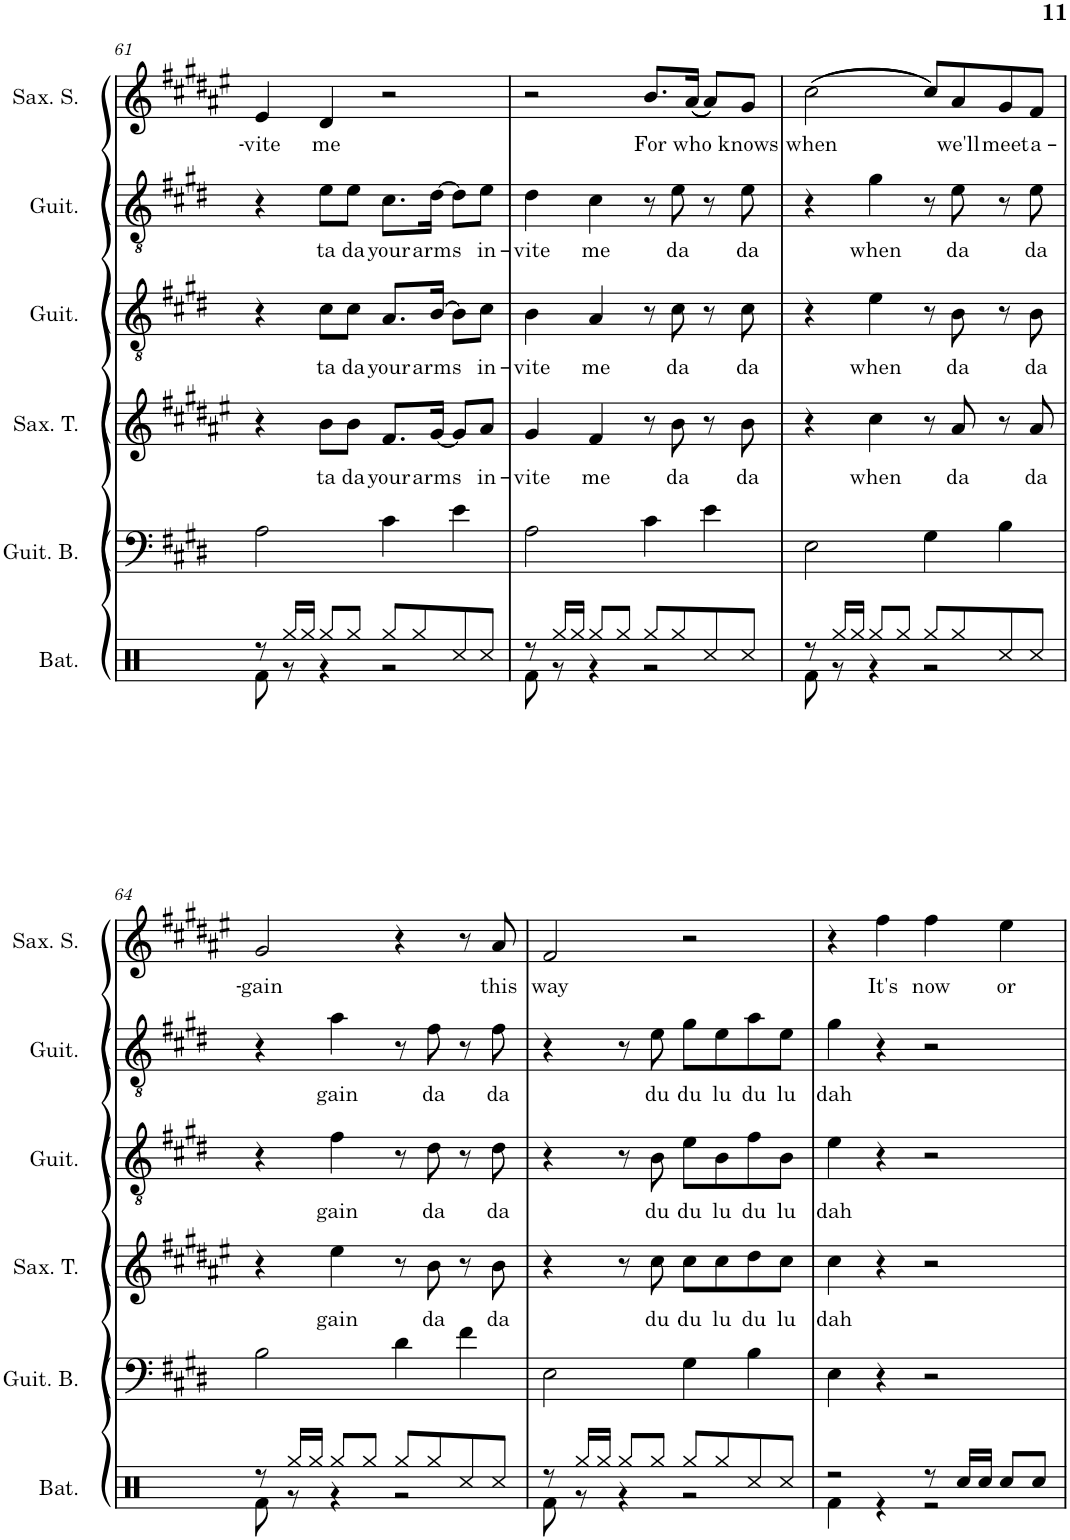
**kern	**kern	**kern	**text	**kern	**text	**kern	**text	**kern	**text
*part6	*part5	*part4	*part4	*part3	*part3	*part2	*part2	*part1	*part1
*staff6	*staff5	*staff4	*staff4	*staff3	*staff3	*staff2	*staff2	*staff1	*staff1
*I"Set de batterie	*I"Guitare basse	*I"Saxophone ténor	*	*I"Guitare acoustique	*	*I"Guitare acoustique	*	*I"Saxophone soprano	*
*I'Bat.	*I'Guit. B.	*I'Sax. T.	*	*I'Guit.	*	*I'Guit.	*	*I'Sax. S.	*
!!LO:PB:g=z
*clefX	*clefF4	*clefG2	*	*clefGv2	*	*clefGv2	*	*clefG2	*
*	*Trd7c12	*Trd8c14	*	*	*	*	*	*Trd1c2	*
*k[]	*k[f#c#g#d#]	*k[f#c#g#d#a#e#]	*	*k[f#c#g#d#]	*	*k[f#c#g#d#]	*	*k[f#c#g#d#a#e#]	*
*M4/4	*M4/4	*M4/4	*	*M4/4	*	*M4/4	*	*M4/4	*
=61	=61	=61	=61	=61	=61	=61	=61	=61	=61
*^	*	*	*	*	*	*	*	*	*
!	!	!	!	!	!	!	!	!	!	!LO:LY:b
8r	8Rf\	2A\	4r	.	4r	.	4r	.	4e#/	-vite
16Rgg/LL	8r	.	.	.	.	.	.	.	.	.
16Rgg/JJ	.	.	.	.	.	.	.	.	.	.
!	!	!	!	!LO:LY:b	!	!LO:LY:b	!	!LO:LY:b	!	!LO:LY:b
8Rgg/L	4r	.	8b\L	ta	8c#\L	ta	8e\L	ta	4d#/	me
!	!	!	!	!LO:LY:b	!	!LO:LY:b	!	!LO:LY:b	!	!
8Rgg/J	.	.	8b\J	da	8c#\J	da	8e\J	da	.	.
!	!	!	!	!LO:LY:b	!	!LO:LY:b	!	!LO:LY:b	!	!
8Rgg/L	2r	4c#\	8.f#/L	your	8.A/L	your	8.c#\L	your	2r	.
8Rgg/	.	.	.	.	.	.	.	.	.	.
!	!	!	!	!LO:LY:b	!	!LO:LY:b	!	!LO:LY:b	!	!
.	.	.	[16g#/Jk	arms	[16B/Jk	arms	[16d#\Jk	arms	.	.
8Rcc/	.	4e\	8g#/L]	.	8B\L]	.	8d#\L]	.	.	.
!	!	!	!	!LO:LY:b	!	!LO:LY:b	!	!LO:LY:b	!	!
8Rcc/J	.	.	8a#/J	in-	8c#\J	in-	8e\J	in-	.	.
=62	=62	=62	=62	=62	=62	=62	=62	=62	=62	=62
!	!	!	!	!LO:LY:b	!	!LO:LY:b	!	!LO:LY:b	!	!
8r	8Rf\	2A\	4g#/	-vite	4B\	-vite	4d#\	-vite	2r	.
16Rgg/LL	8r	.	.	.	.	.	.	.	.	.
16Rgg/JJ	.	.	.	.	.	.	.	.	.	.
!	!	!	!	!LO:LY:b	!	!LO:LY:b	!	!LO:LY:b	!	!
8Rgg/L	4r	.	4f#/	me	4A/	me	4c#\	me	.	.
8Rgg/J	.	.	.	.	.	.	.	.	.	.
!	!	!	!	!	!	!	!	!	!	!LO:LY:b
8Rgg/L	2r	4c#\	8r	.	8r	.	8r	.	8.b/L	For
!	!	!	!	!LO:LY:b	!	!LO:LY:b	!	!LO:LY:b	!	!
8Rgg/	.	.	8b\	da	8c#\	da	8e\	da	.	.
!	!	!	!	!	!	!	!	!	!	!LO:LY:b
.	.	.	.	.	.	.	.	.	((16a#/Jk	who
8Rcc/	.	4e\	8r	.	8r	.	8r	.	8a#/L))	.
!	!	!	!	!LO:LY:b	!	!LO:LY:b	!	!LO:LY:b	!	!LO:LY:b
8Rcc/J	.	.	8b\	da	8c#\	da	8e\	da	8g#/J	knows
=63	=63	=63	=63	=63	=63	=63	=63	=63	=63	=63
!	!	!	!	!	!	!	!	!	!	!LO:LY:b
8r	8Rf\	2E\	4r	.	4r	.	4r	.	((2cc#\	when
16Rgg/LL	8r	.	.	.	.	.	.	.	.	.
16Rgg/JJ	.	.	.	.	.	.	.	.	.	.
!	!	!	!	!LO:LY:b	!	!LO:LY:b	!	!LO:LY:b	!	!
8Rgg/L	4r	.	4cc#\	when	4e\	when	4g#\	when	.	.
8Rgg/J	.	.	.	.	.	.	.	.	.	.
8Rgg/L	2r	4G#\	8r	.	8r	.	8r	.	8cc#/L))	.
!	!	!	!	!LO:LY:b	!	!LO:LY:b	!	!LO:LY:b	!	!LO:LY:b
8Rgg/	.	.	8a#/	da	8B\	da	8e\	da	8a#/	we'll
!	!	!	!	!	!	!	!	!	!	!LO:LY:b
8Rcc/	.	4B\	8r	.	8r	.	8r	.	8g#/	meet
!	!	!	!	!LO:LY:b	!	!LO:LY:b	!	!LO:LY:b	!	!LO:LY:b
8Rcc/J	.	.	8a#/	da	8B\	da	8e\	da	8f#/J	a-
!!LO:LB:g=z
=64	=64	=64	=64	=64	=64	=64	=64	=64	=64	=64
!	!	!	!	!	!	!	!	!	!	!LO:LY:b
8r	8Rf\	2B\	4r	.	4r	.	4r	.	2g#/	-gain
16Rgg/LL	8r	.	.	.	.	.	.	.	.	.
16Rgg/JJ	.	.	.	.	.	.	.	.	.	.
!	!	!	!	!LO:LY:b	!	!LO:LY:b	!	!LO:LY:b	!	!
8Rgg/L	4r	.	4ee#\	gain	4f#\	gain	4a\	gain	.	.
8Rgg/J	.	.	.	.	.	.	.	.	.	.
8Rgg/L	2r	4d#\	8r	.	8r	.	8r	.	4r	.
!	!	!	!	!LO:LY:b	!	!LO:LY:b	!	!LO:LY:b	!	!
8Rgg/	.	.	8b\	da	8d#\	da	8f#\	da	.	.
8Rcc/	.	4f#\	8r	.	8r	.	8r	.	8r	.
!	!	!	!	!LO:LY:b	!	!LO:LY:b	!	!LO:LY:b	!	!LO:LY:b
8Rcc/J	.	.	8b\	da	8d#\	da	8f#\	da	8a#/	this
=65	=65	=65	=65	=65	=65	=65	=65	=65	=65	=65
!	!	!	!	!	!	!	!	!	!	!LO:LY:b
8r	8Rf\	2E\	4r	.	4r	.	4r	.	2f#/	way
16Rgg/LL	8r	.	.	.	.	.	.	.	.	.
16Rgg/JJ	.	.	.	.	.	.	.	.	.	.
8Rgg/L	4r	.	8r	.	8r	.	8r	.	.	.
!	!	!	!	!LO:LY:b	!	!LO:LY:b	!	!LO:LY:b	!	!
8Rgg/J	.	.	8cc#\	du	8B\	du	8e\	du	.	.
!	!	!	!	!LO:LY:b	!	!LO:LY:b	!	!LO:LY:b	!	!
8Rgg/L	2r	4G#\	8cc#\L	du	8e\L	du	8g#\L	du	2r	.
!	!	!	!	!LO:LY:b	!	!LO:LY:b	!	!LO:LY:b	!	!
8Rgg/	.	.	8cc#\	lu	8B\	lu	8e\	lu	.	.
!	!	!	!	!LO:LY:b	!	!LO:LY:b	!	!LO:LY:b	!	!
8Rcc/	.	4B\	8dd#\	du	8f#\	du	8a\	du	.	.
!	!	!	!	!LO:LY:b	!	!LO:LY:b	!	!LO:LY:b	!	!
8Rcc/J	.	.	8cc#\J	lu	8B\J	lu	8e\J	lu	.	.
=66	=66	=66	=66	=66	=66	=66	=66	=66	=66	=66
!	!	!	!	!LO:LY:b	!	!LO:LY:b	!	!LO:LY:b	!	!
2r	4Rf\	4E\	4cc#\	dah	4e\	dah	4g#\	dah	4r	.
!	!	!	!	!	!	!	!	!	!	!LO:LY:b
.	4r	4r	4r	.	4r	.	4r	.	4ff#\	It's
!	!	!	!	!	!	!	!	!	!	!LO:LY:b
8r	2r	2r	2r	.	2r	.	2r	.	4ff#\	now
16Rcc/LL	.	.	.	.	.	.	.	.	.	.
16Rcc/JJ	.	.	.	.	.	.	.	.	.	.
!	!	!	!	!	!	!	!	!	!	!LO:LY:b
8Rcc/L	.	.	.	.	.	.	.	.	4ee#\	or
8Rcc/J	.	.	.	.	.	.	.	.	.	.
*v	*v	*	*	*	*	*	*	*	*	*
=	=	=	=	=	=	=	=	=	=
*-	*-	*-	*-	*-	*-	*-	*-	*-	*-
